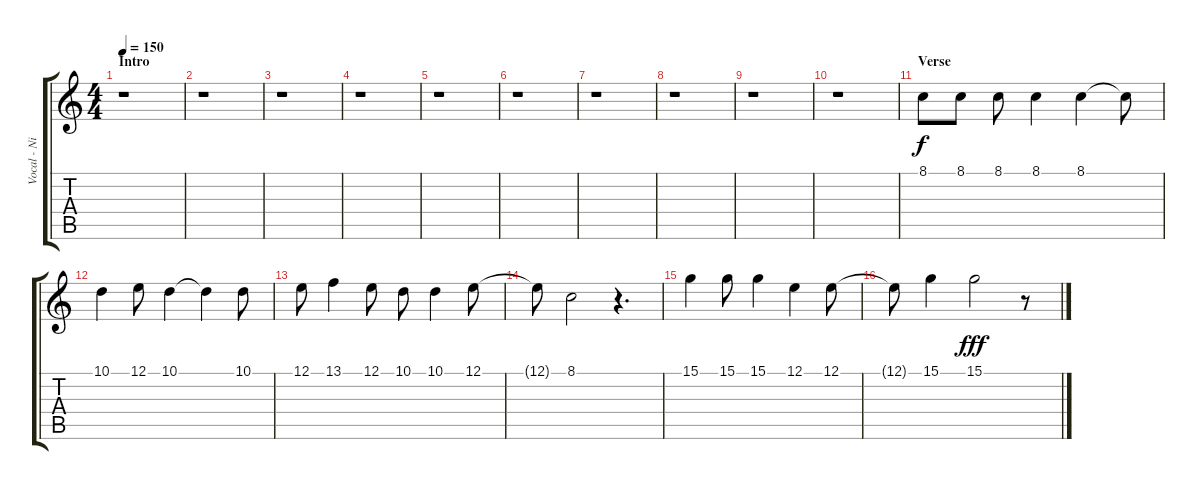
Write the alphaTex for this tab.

\track ("Vocal - Nikola" "Vocal - Ni") {instrument flute}
\staff {score tabs}
\tuning (E4 B3 G3 D3 A2 E2) {hide}
\ts (4 4)
\section ("" "Intro")
\tempo 150
\clef g2
\ks c
r.1{dy f instrument flute} |
r.1 |
r.1 |
r.1 |
r.1 |
r.1 |
r.1 |
r.1 |
r.1 |
r.1 |
\section ("" "Verse")
8.1.8 8.1.8 8.1.8 8.1.4 8.1.4 8.1{t}.8 |
10.1.4 12.1.8 10.1.4 10.1{t}.4 10.1.8 |
12.1.8 13.1.4 12.1.8 10.1.8 10.1.4 12.1.8 |
12.1{t}.8 8.1.2 r.4{d} |
15.1.4 15.1.8 15.1.4 12.1.4 12.1.8 |
12.1{t}.8 15.1.4 15.1.2{dy fff} r.8
